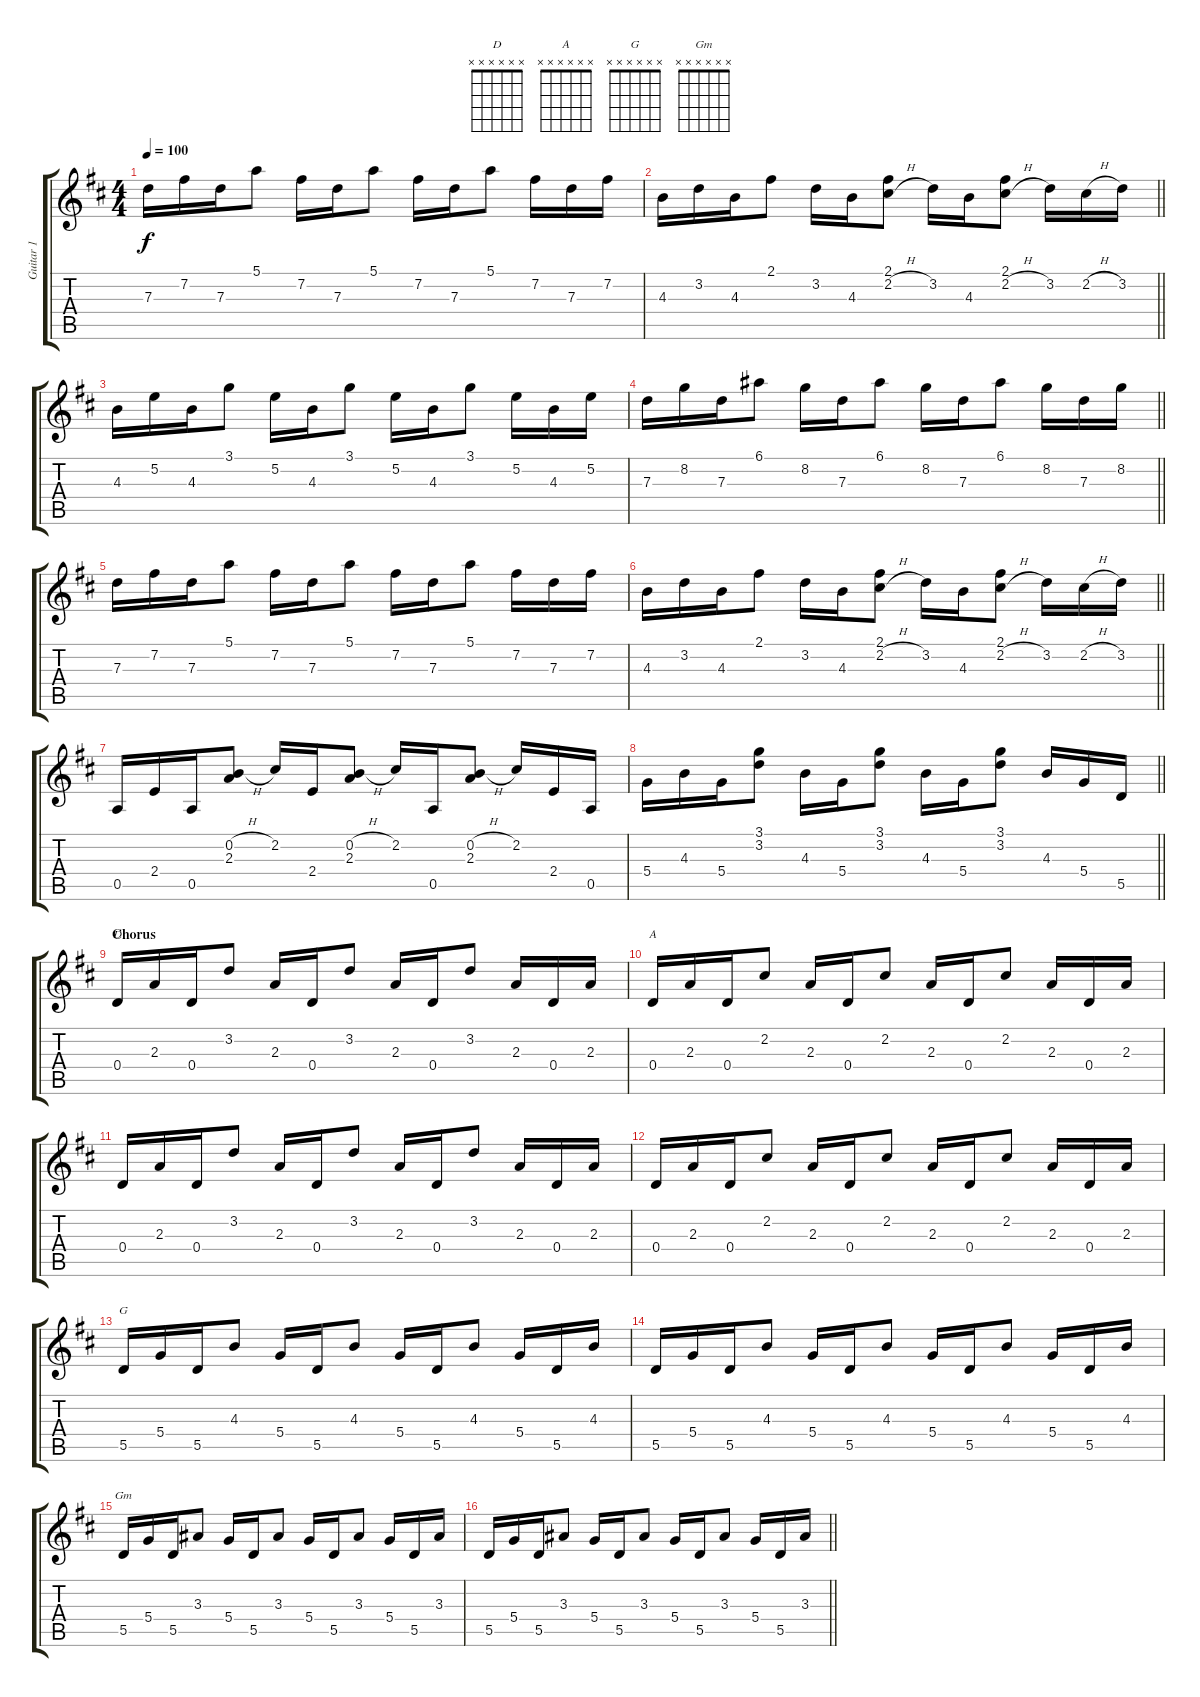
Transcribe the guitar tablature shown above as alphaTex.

\track ("Guitar 1" "Guitar 1") {instrument acousticguitarsteel}
\staff {score tabs}
\tuning (E4 B3 G3 D3 A2 E2) {hide}
\chord ("D" x x x x x x)
\chord ("A" x x x x x x)
\chord ("G" x x x x x x)
\chord ("Gm" x x x x x x)
\ts (4 4)
\tempo 100
\clef g2
\ks d
7.3.16{dy f} 7.2.16 7.3.16 5.1.8 7.2.16 7.3.16 5.1.8 7.2.16 7.3.16 5.1.8 7.2.16 7.3.16 7.2.16 |
\barLineRight lightlight
4.3.16 3.2.16 4.3.16 2.1.8 3.2.16 4.3.16 (2.1 2.2{h}).8 3.2.16 4.3.16 (2.1 2.2{h}).8 3.2.16 2.2{h}.16 3.2.16 |
4.3.16 5.2.16 4.3.16 3.1.8 5.2.16 4.3.16 3.1.8 5.2.16 4.3.16 3.1.8 5.2.16 4.3.16 5.2.16 |
\barLineRight lightlight
7.3.16 8.2.16 7.3.16 6.1.8 8.2.16 7.3.16 6.1.8 8.2.16 7.3.16 6.1.8 8.2.16 7.3.16 8.2.16 |
7.3.16 7.2.16 7.3.16 5.1.8 7.2.16 7.3.16 5.1.8 7.2.16 7.3.16 5.1.8 7.2.16 7.3.16 7.2.16 |
\barLineRight lightlight
4.3.16 3.2.16 4.3.16 2.1.8 3.2.16 4.3.16 (2.1 2.2{h}).8 3.2.16 4.3.16 (2.1 2.2{h}).8 3.2.16 2.2{h}.16 3.2.16 |
0.5.16 2.4.16 0.5.16 (0.2{h} 2.3).8 2.2.16 2.4.16 (0.2{h} 2.3).8 2.2.16 0.5.16 (0.2{h} 2.3).8 2.2.16 2.4.16 0.5.16 |
\barLineRight lightlight
5.4.16 4.3.16 5.4.16 (3.1 3.2).8 4.3.16 5.4.16 (3.1 3.2).8 4.3.16 5.4.16 (3.1 3.2).8 4.3.16 5.4.16 5.5.16 |
\section ("" "Chorus")
0.4.16{ch "D"} 2.3.16 0.4.16 3.2.8 2.3.16 0.4.16 3.2.8 2.3.16 0.4.16 3.2.8 2.3.16 0.4.16 2.3.16 |
0.4.16{ch "A"} 2.3.16 0.4.16 2.2.8 2.3.16 0.4.16 2.2.8 2.3.16 0.4.16 2.2.8 2.3.16 0.4.16 2.3.16 |
0.4.16 2.3.16 0.4.16 3.2.8 2.3.16 0.4.16 3.2.8 2.3.16 0.4.16 3.2.8 2.3.16 0.4.16 2.3.16 |
0.4.16 2.3.16 0.4.16 2.2.8 2.3.16 0.4.16 2.2.8 2.3.16 0.4.16 2.2.8 2.3.16 0.4.16 2.3.16 |
5.5.16{ch "G"} 5.4.16 5.5.16 4.3.8 5.4.16 5.5.16 4.3.8 5.4.16 5.5.16 4.3.8 5.4.16 5.5.16 4.3.16 |
5.5.16 5.4.16 5.5.16 4.3.8 5.4.16 5.5.16 4.3.8 5.4.16 5.5.16 4.3.8 5.4.16 5.5.16 4.3.16 |
5.5.16{ch "Gm"} 5.4.16 5.5.16 3.3.8 5.4.16 5.5.16 3.3.8 5.4.16 5.5.16 3.3.8 5.4.16 5.5.16 3.3.16 |
\barLineRight lightlight
5.5.16 5.4.16 5.5.16 3.3.8 5.4.16 5.5.16 3.3.8 5.4.16 5.5.16 3.3.8 5.4.16 5.5.16 3.3.16
